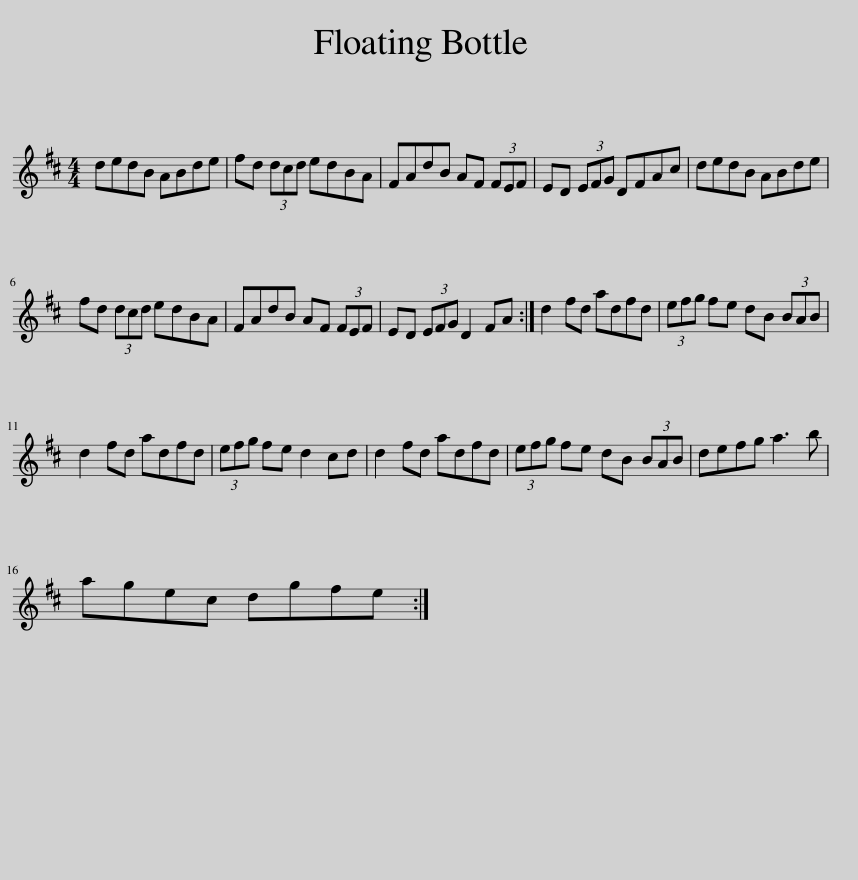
X:1
L:1/8
M:4/4
I:linebreak $
K:D
V:1 treble
V:1
 dedB ABde | fd (3dcd edBA | FAdB AF (3FEF | ED (3EFG DFAc | dedB ABde |$ %5
 fd (3dcd edBA | FAdB AF (3FEF | ED (3EFG D2 FA :| d2 fd adfd | (3efg fe dB (3BAB |$ %10
 d2 fd adfd | (3efg fe d2 cd | d2 fd adfd | (3efg fe dB (3BAB | defg a3 b |$ %15
 agec dgfe :| %16
